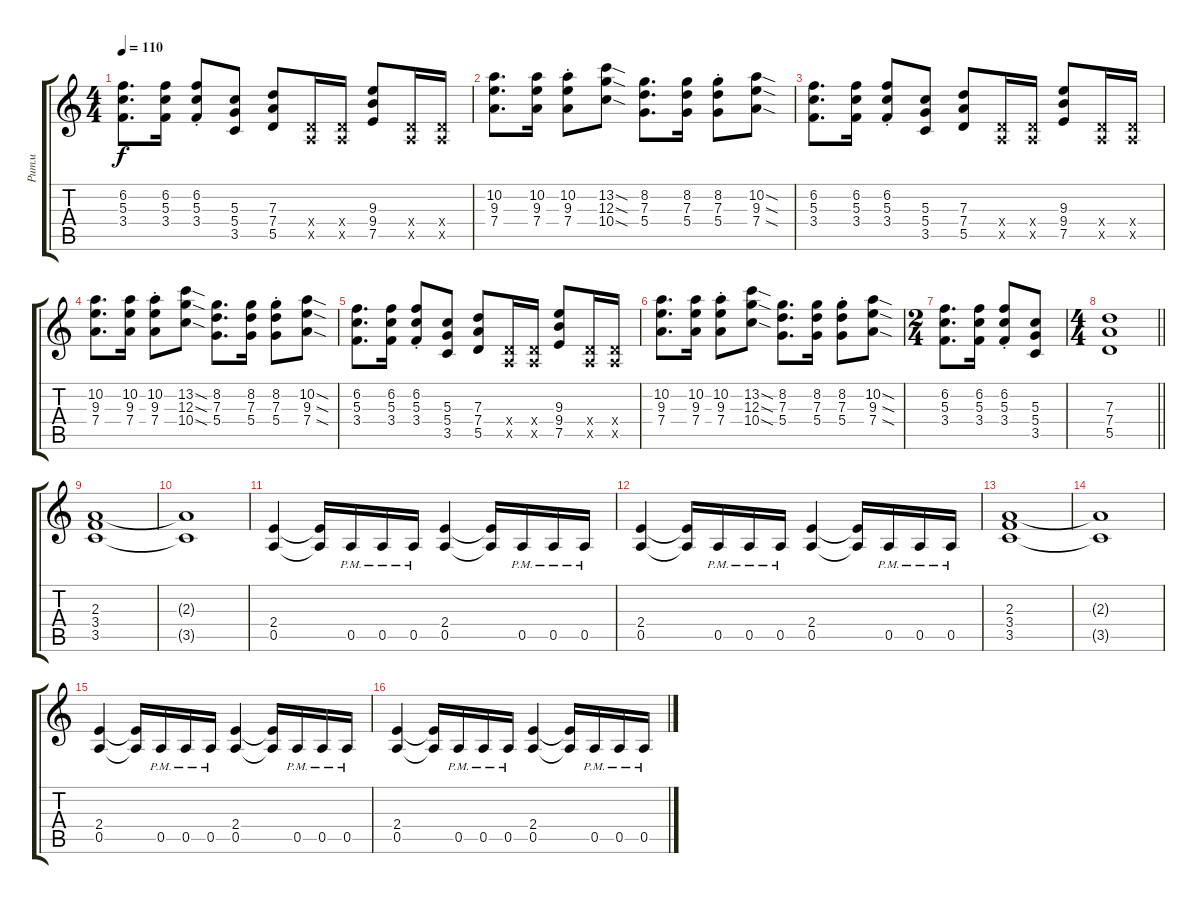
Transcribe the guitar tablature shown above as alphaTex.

\track ("Ритм" "Ритм") {instrument distortionguitar}
\staff {score tabs}
\tuning (E4 B3 G3 D3 A2 E2) {hide}
\ts (4 4)
\tempo 110
\clef g2
\ks c
(6.2 5.3 3.4).8{d dy f} (6.2 5.3 3.4).16 (6.2{st} 5.3{st} 3.4{st}).8 (5.3 5.4 3.5).8 (7.3 7.4 5.5).8 (0.4{x} 0.5{x}).16 (0.4{x} 0.5{x}).16 (9.3 9.4 7.5).8 (0.4{x} 0.5{x}).16 (0.4{x} 0.5{x}).16 |
(10.2 9.3 7.4).8{d} (10.2 9.3 7.4).16 (10.2{st} 9.3{st} 7.4{st}).8 (13.2{sod} 12.3{sod} 10.4{sod}).8 (8.2 7.3 5.4).8{d} (8.2 7.3 5.4).16 (8.2{st} 7.3{st} 5.4{st}).8 (10.2{sod} 9.3{sod} 7.4{sod}).8 |
(6.2 5.3 3.4).8{d} (6.2 5.3 3.4).16 (6.2{st} 5.3{st} 3.4{st}).8 (5.3 5.4 3.5).8 (7.3 7.4 5.5).8 (0.4{x} 0.5{x}).16 (0.4{x} 0.5{x}).16 (9.3 9.4 7.5).8 (0.4{x} 0.5{x}).16 (0.4{x} 0.5{x}).16 |
(10.2 9.3 7.4).8{d} (10.2 9.3 7.4).16 (10.2{st} 9.3{st} 7.4{st}).8 (13.2{sod} 12.3{sod} 10.4{sod}).8 (8.2 7.3 5.4).8{d} (8.2 7.3 5.4).16 (8.2{st} 7.3{st} 5.4{st}).8 (10.2{sod} 9.3{sod} 7.4{sod}).8 |
(6.2 5.3 3.4).8{d} (6.2 5.3 3.4).16 (6.2{st} 5.3{st} 3.4{st}).8 (5.3 5.4 3.5).8 (7.3 7.4 5.5).8 (0.4{x} 0.5{x}).16 (0.4{x} 0.5{x}).16 (9.3 9.4 7.5).8 (0.4{x} 0.5{x}).16 (0.4{x} 0.5{x}).16 |
(10.2 9.3 7.4).8{d} (10.2 9.3 7.4).16 (10.2{st} 9.3{st} 7.4{st}).8 (13.2{sod} 12.3{sod} 10.4{sod}).8 (8.2 7.3 5.4).8{d} (8.2 7.3 5.4).16 (8.2{st} 7.3{st} 5.4{st}).8 (10.2{sod} 9.3{sod} 7.4{sod}).8 |
\ts (2 4)
(6.2 5.3 3.4).8{d} (6.2 5.3 3.4).16 (6.2{st} 5.3{st} 3.4{st}).8 (5.3 5.4 3.5).8 |
\ts (4 4)
\barLineRight lightlight
(7.3 7.4 5.5).1 |
(2.3 3.4 3.5).1 |
(2.3{t} 3.5{t}).1 |
(2.4 0.5).4 (2.4{t} 0.5{t}).16 0.5{pm}.16 0.5{pm}.16 0.5{pm}.16 (2.4 0.5).4 (2.4{t} 0.5{t}).16 0.5{pm}.16 0.5{pm}.16 0.5{pm}.16 |
(2.4 0.5).4 (2.4{t} 0.5{t}).16 0.5{pm}.16 0.5{pm}.16 0.5{pm}.16 (2.4 0.5).4 (2.4{t} 0.5{t}).16 0.5{pm}.16 0.5{pm}.16 0.5{pm}.16 |
(2.3 3.4 3.5).1 |
(2.3{t} 3.5{t}).1 |
(2.4 0.5).4 (2.4{t} 0.5{t}).16 0.5{pm}.16 0.5{pm}.16 0.5{pm}.16 (2.4 0.5).4 (2.4{t} 0.5{t}).16 0.5{pm}.16 0.5{pm}.16 0.5{pm}.16 |
(2.4 0.5).4 (2.4{t} 0.5{t}).16 0.5{pm}.16 0.5{pm}.16 0.5{pm}.16 (2.4 0.5).4 (2.4{t} 0.5{t}).16 0.5{pm}.16 0.5{pm}.16 0.5{pm}.16
